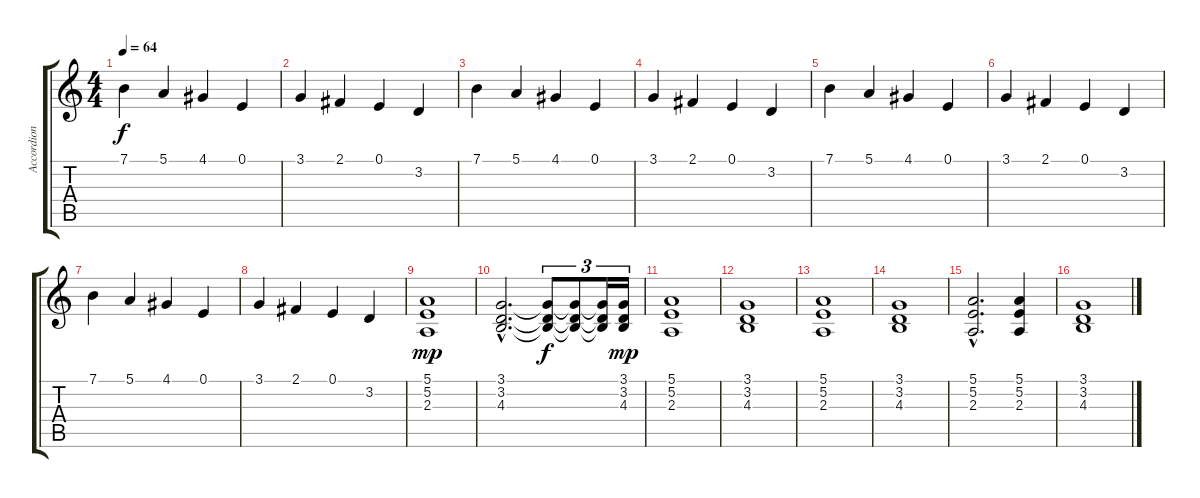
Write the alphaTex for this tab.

\track ("Accordion" "Accordion") {instrument accordion}
\staff {score tabs}
\tuning (E4 B3 G3 D3 A2 E2) {hide}
\ts (4 4)
\tempo 64
\clef g2
\ks c
7.1.4{dy f} 5.1.4 4.1.4 0.1.4 |
3.1.4 2.1.4 0.1.4 3.2.4 |
7.1.4 5.1.4 4.1.4 0.1.4 |
3.1.4 2.1.4 0.1.4 3.2.4 |
7.1.4 5.1.4 4.1.4 0.1.4 |
3.1.4 2.1.4 0.1.4 3.2.4 |
7.1.4 5.1.4 4.1.4 0.1.4 |
3.1.4 2.1.4 0.1.4 3.2.4 |
(5.1 5.2 2.3).1{dy mp} |
(3.1{hac} 3.2{hac} 4.3{hac}).2{d} (3.1{t} 3.2{t} 4.3{t}).8{tu (3 2) dy f} (3.1{t} 3.2{t} 4.3{t}).8{tu (3 2)} (3.1{t} 3.2{t} 4.3{t}).16{tu (3 2)} (3.1 3.2 4.3).16{tu (3 2) dy mp} |
(5.1 5.2 2.3).1 |
(3.1 3.2 4.3).1 |
(5.1 5.2 2.3).1 |
(3.1 3.2 4.3).1 |
(5.1{hac} 5.2{hac} 2.3{hac}).2{d} (5.1 5.2 2.3).4 |
(3.1 3.2 4.3).1
